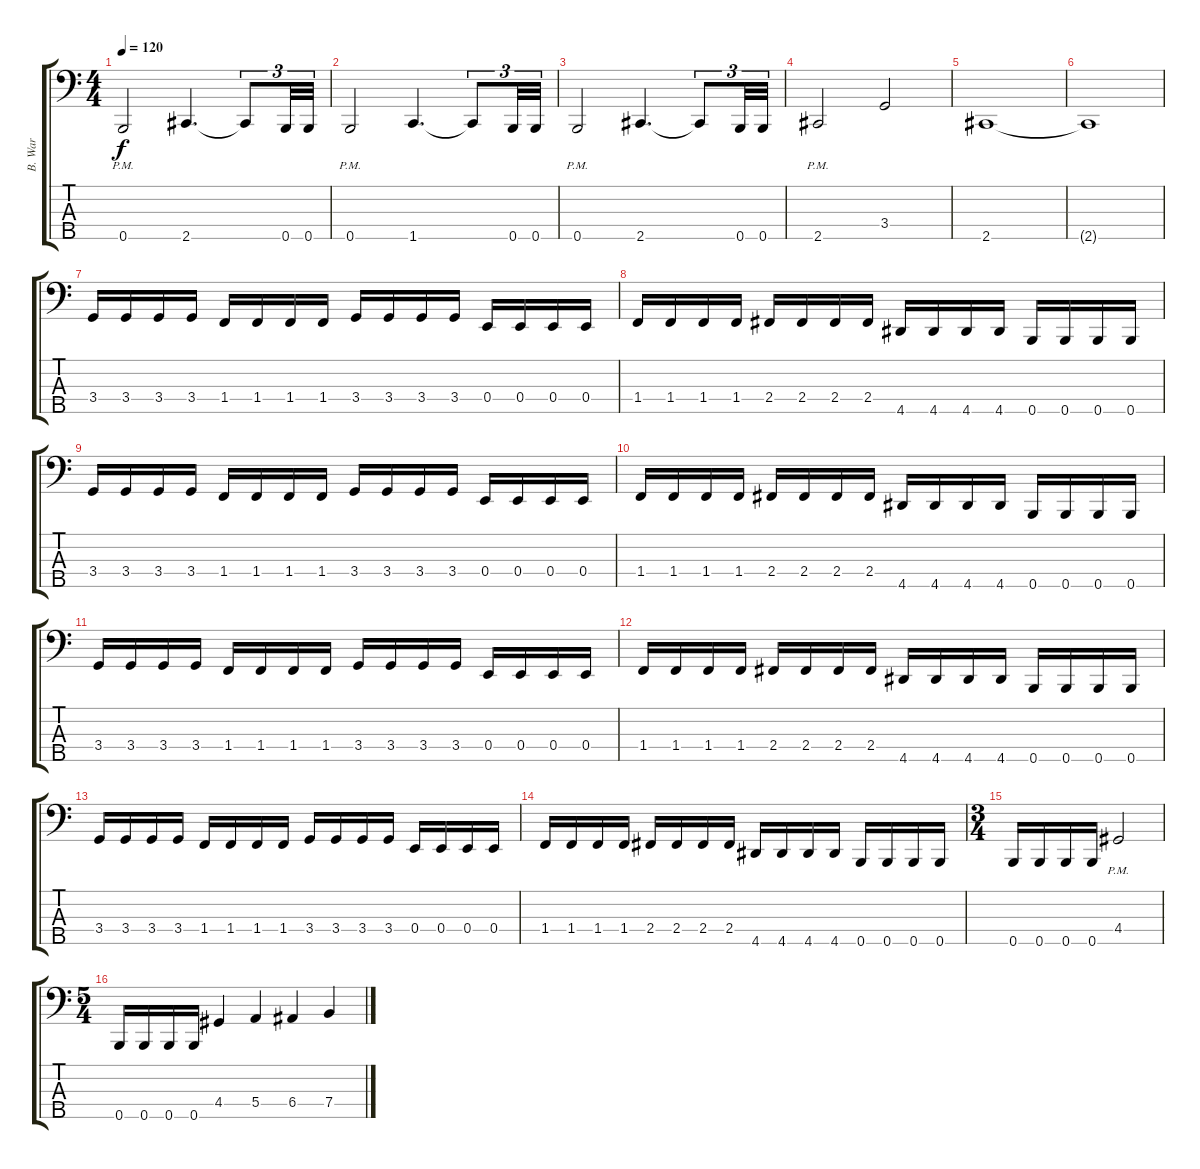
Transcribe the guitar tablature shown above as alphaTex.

\track ("B. War " "B. War ") {instrument electricbassfinger}
\staff {score tabs}
\tuning (G2 D2 A1 E1 B0) {hide}
\ts (4 4)
\tempo 120
\clef f4
\ks c
0.5{pm}.2{dy f} 2.5.4{d} 2.5{t}.8{tu (3 2)} 0.5.32{tu (3 2)} 0.5.32{tu (3 2)} |
0.5{pm}.2 1.5.4{d} 1.5{t}.8{tu (3 2)} 0.5.32{tu (3 2)} 0.5.32{tu (3 2)} |
0.5{pm}.2 2.5.4{d} 2.5{t}.8{tu (3 2)} 0.5.32{tu (3 2)} 0.5.32{tu (3 2)} |
2.5{pm}.2 3.4.2 |
2.5.1 |
2.5{t}.1 |
3.4.16 3.4.16 3.4.16 3.4.16 1.4.16 1.4.16 1.4.16 1.4.16 3.4.16 3.4.16 3.4.16 3.4.16 0.4.16 0.4.16 0.4.16 0.4.16 |
1.4.16 1.4.16 1.4.16 1.4.16 2.4.16 2.4.16 2.4.16 2.4.16 4.5.16 4.5.16 4.5.16 4.5.16 0.5.16 0.5.16 0.5.16 0.5.16 |
3.4.16 3.4.16 3.4.16 3.4.16 1.4.16 1.4.16 1.4.16 1.4.16 3.4.16 3.4.16 3.4.16 3.4.16 0.4.16 0.4.16 0.4.16 0.4.16 |
1.4.16 1.4.16 1.4.16 1.4.16 2.4.16 2.4.16 2.4.16 2.4.16 4.5.16 4.5.16 4.5.16 4.5.16 0.5.16 0.5.16 0.5.16 0.5.16 |
3.4.16 3.4.16 3.4.16 3.4.16 1.4.16 1.4.16 1.4.16 1.4.16 3.4.16 3.4.16 3.4.16 3.4.16 0.4.16 0.4.16 0.4.16 0.4.16 |
1.4.16 1.4.16 1.4.16 1.4.16 2.4.16 2.4.16 2.4.16 2.4.16 4.5.16 4.5.16 4.5.16 4.5.16 0.5.16 0.5.16 0.5.16 0.5.16 |
3.4.16 3.4.16 3.4.16 3.4.16 1.4.16 1.4.16 1.4.16 1.4.16 3.4.16 3.4.16 3.4.16 3.4.16 0.4.16 0.4.16 0.4.16 0.4.16 |
1.4.16 1.4.16 1.4.16 1.4.16 2.4.16 2.4.16 2.4.16 2.4.16 4.5.16 4.5.16 4.5.16 4.5.16 0.5.16 0.5.16 0.5.16 0.5.16 |
\ts (3 4)
0.5.16 0.5.16 0.5.16 0.5.16 4.4{pm}.2 |
\ts (5 4)
0.5.16 0.5.16 0.5.16 0.5.16 4.4.4 5.4.4 6.4.4 7.4.4
